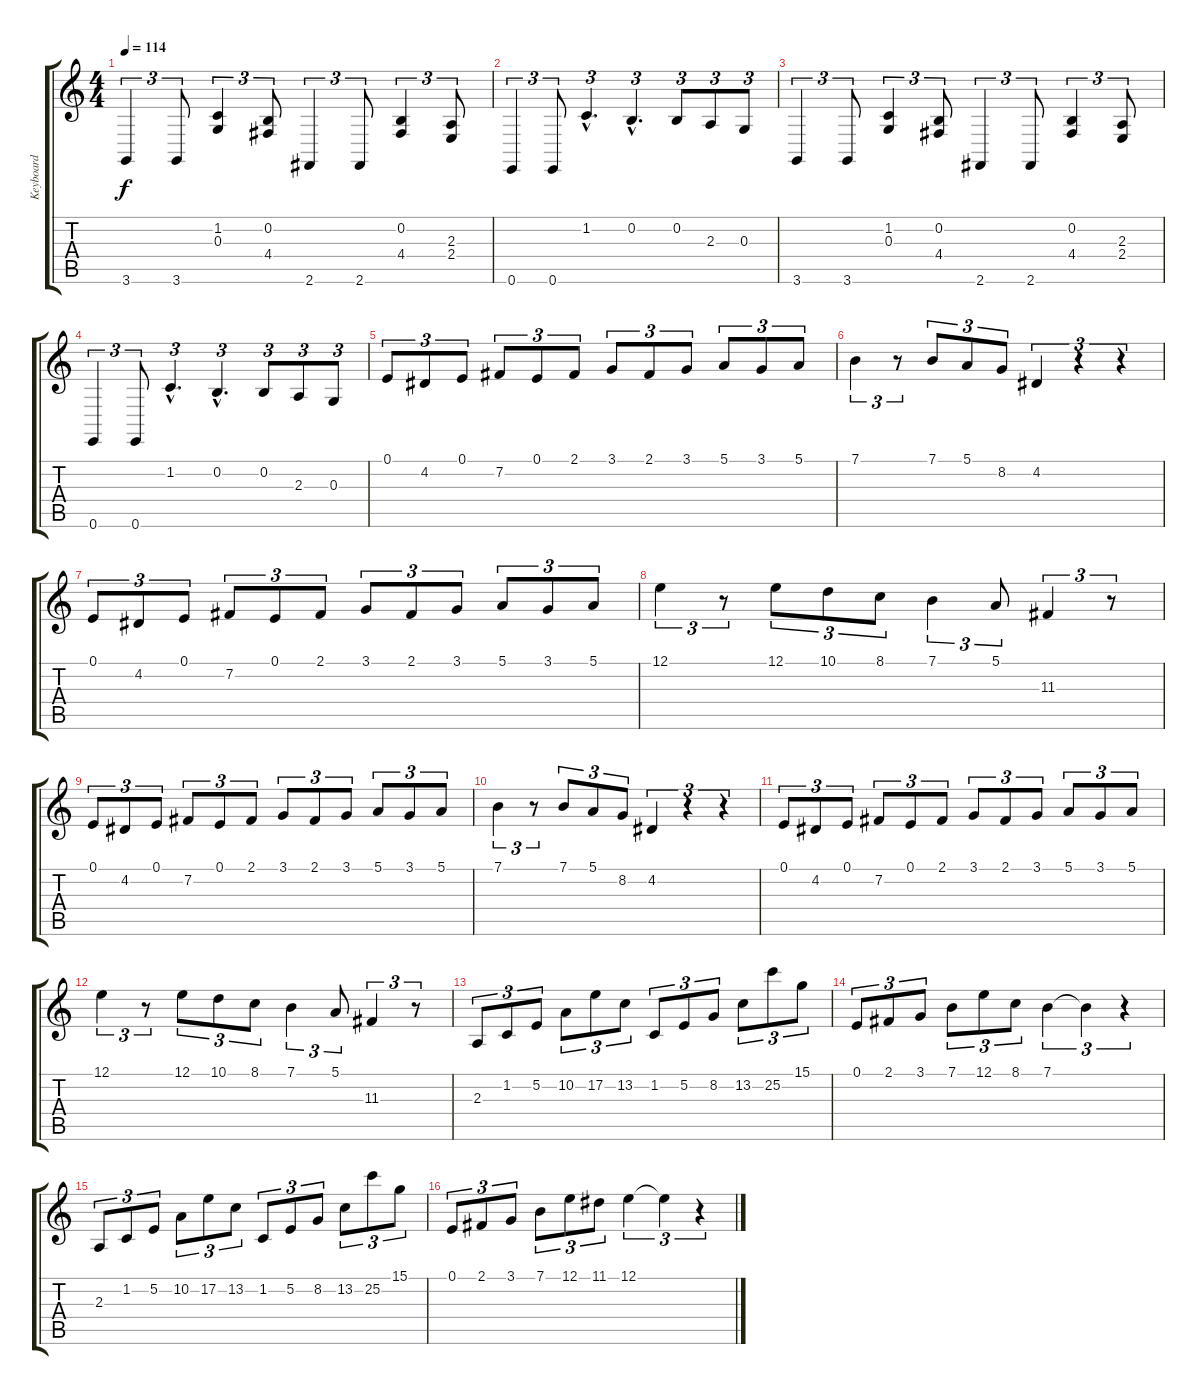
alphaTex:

\track ("Keyboard" "Keyboard") {instrument acousticgrandpiano}
\staff {score tabs}
\tuning (E4 B3 G3 D3 A2 E2) {hide}
\ts (4 4)
\tempo 114
\clef g2
\ks c
3.6.4{tu (3 2) dy f} 3.6.8{tu (3 2)} (1.2 0.3).4{tu (3 2)} (0.2 4.4).8{tu (3 2)} 2.6.4{tu (3 2)} 2.6.8{tu (3 2)} (0.2 4.4).4{tu (3 2)} (2.3 2.4).8{tu (3 2)} |
0.6.4{tu (3 2)} 0.6.8{tu (3 2)} 1.2{hac}.4{d tu (3 2)} 0.2{hac}.4{d tu (3 2)} 0.2.8{tu (3 2)} 2.3.8{tu (3 2)} 0.3.8{tu (3 2)} |
3.6.4{tu (3 2)} 3.6.8{tu (3 2)} (1.2 0.3).4{tu (3 2)} (0.2 4.4).8{tu (3 2)} 2.6.4{tu (3 2)} 2.6.8{tu (3 2)} (0.2 4.4).4{tu (3 2)} (2.3 2.4).8{tu (3 2)} |
0.6.4{tu (3 2)} 0.6.8{tu (3 2)} 1.2{hac}.4{d tu (3 2)} 0.2{hac}.4{d tu (3 2)} 0.2.8{tu (3 2)} 2.3.8{tu (3 2)} 0.3.8{tu (3 2)} |
0.1.8{tu (3 2)} 4.2.8{tu (3 2)} 0.1.8{tu (3 2)} 7.2.8{tu (3 2)} 0.1.8{tu (3 2)} 2.1.8{tu (3 2)} 3.1.8{tu (3 2)} 2.1.8{tu (3 2)} 3.1.8{tu (3 2)} 5.1.8{tu (3 2)} 3.1.8{tu (3 2)} 5.1.8{tu (3 2)} |
7.1.4{tu (3 2)} r.8{tu (3 2)} 7.1.8{tu (3 2)} 5.1.8{tu (3 2)} 8.2.8{tu (3 2)} 4.2.4{tu (3 2)} r.4{tu (3 2)} r.4{tu (3 2)} |
0.1.8{tu (3 2)} 4.2.8{tu (3 2)} 0.1.8{tu (3 2)} 7.2.8{tu (3 2)} 0.1.8{tu (3 2)} 2.1.8{tu (3 2)} 3.1.8{tu (3 2)} 2.1.8{tu (3 2)} 3.1.8{tu (3 2)} 5.1.8{tu (3 2)} 3.1.8{tu (3 2)} 5.1.8{tu (3 2)} |
12.1.4{tu (3 2)} r.8{tu (3 2)} 12.1.8{tu (3 2)} 10.1.8{tu (3 2)} 8.1.8{tu (3 2)} 7.1.4{tu (3 2)} 5.1.8{tu (3 2)} 11.3.4{tu (3 2)} r.8{tu (3 2)} |
0.1.8{tu (3 2)} 4.2.8{tu (3 2)} 0.1.8{tu (3 2)} 7.2.8{tu (3 2)} 0.1.8{tu (3 2)} 2.1.8{tu (3 2)} 3.1.8{tu (3 2)} 2.1.8{tu (3 2)} 3.1.8{tu (3 2)} 5.1.8{tu (3 2)} 3.1.8{tu (3 2)} 5.1.8{tu (3 2)} |
7.1.4{tu (3 2)} r.8{tu (3 2)} 7.1.8{tu (3 2)} 5.1.8{tu (3 2)} 8.2.8{tu (3 2)} 4.2.4{tu (3 2)} r.4{tu (3 2)} r.4{tu (3 2)} |
0.1.8{tu (3 2)} 4.2.8{tu (3 2)} 0.1.8{tu (3 2)} 7.2.8{tu (3 2)} 0.1.8{tu (3 2)} 2.1.8{tu (3 2)} 3.1.8{tu (3 2)} 2.1.8{tu (3 2)} 3.1.8{tu (3 2)} 5.1.8{tu (3 2)} 3.1.8{tu (3 2)} 5.1.8{tu (3 2)} |
12.1.4{tu (3 2)} r.8{tu (3 2)} 12.1.8{tu (3 2)} 10.1.8{tu (3 2)} 8.1.8{tu (3 2)} 7.1.4{tu (3 2)} 5.1.8{tu (3 2)} 11.3.4{tu (3 2)} r.8{tu (3 2)} |
2.3.8{tu (3 2)} 1.2.8{tu (3 2)} 5.2.8{tu (3 2)} 10.2.8{tu (3 2)} 17.2.8{tu (3 2)} 13.2.8{tu (3 2)} 1.2.8{tu (3 2)} 5.2.8{tu (3 2)} 8.2.8{tu (3 2)} 13.2.8{tu (3 2)} 25.2.8{tu (3 2)} 15.1.8{tu (3 2)} |
0.1.8{tu (3 2)} 2.1.8{tu (3 2)} 3.1.8{tu (3 2)} 7.1.8{tu (3 2)} 12.1.8{tu (3 2)} 8.1.8{tu (3 2)} 7.1.4{tu (3 2)} 7.1{t}.4{tu (3 2)} r.4{tu (3 2)} |
2.3.8{tu (3 2)} 1.2.8{tu (3 2)} 5.2.8{tu (3 2)} 10.2.8{tu (3 2)} 17.2.8{tu (3 2)} 13.2.8{tu (3 2)} 1.2.8{tu (3 2)} 5.2.8{tu (3 2)} 8.2.8{tu (3 2)} 13.2.8{tu (3 2)} 25.2.8{tu (3 2)} 15.1.8{tu (3 2)} |
0.1.8{tu (3 2)} 2.1.8{tu (3 2)} 3.1.8{tu (3 2)} 7.1.8{tu (3 2)} 12.1.8{tu (3 2)} 11.1.8{tu (3 2)} 12.1.4{tu (3 2)} 12.1{t}.4{tu (3 2)} r.4{tu (3 2)}
